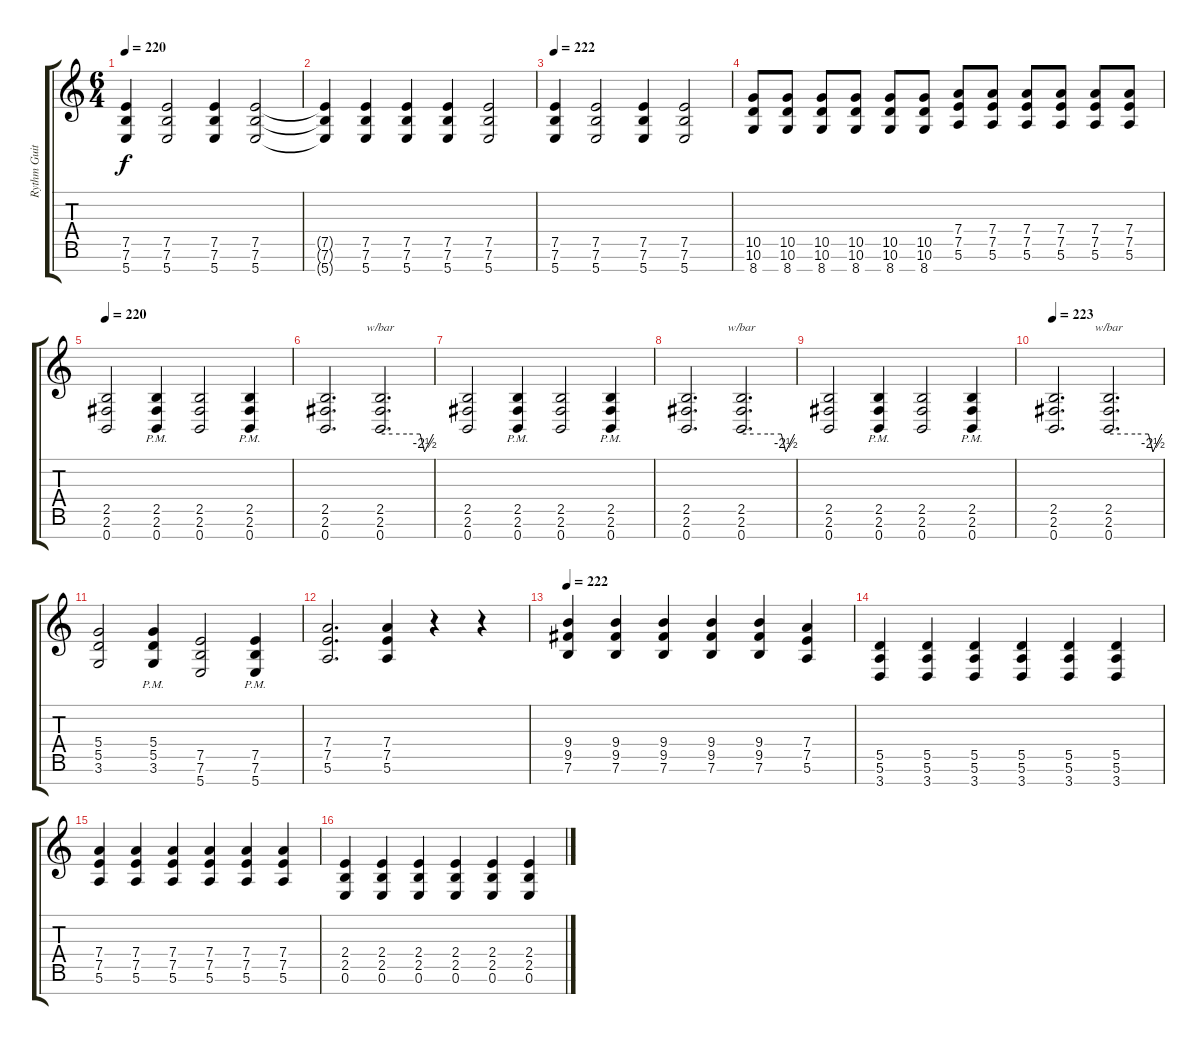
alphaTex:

\track ("Rythm Guitar I" "Rythm Guit") {instrument overdrivenguitar}
\staff {score tabs}
\tuning (E4 B3 G3 D3 A2 E2 B1) {hide}
\ts (6 4)
\tempo 220
\clef g2
\ks c
(7.5 7.6 5.7).4{dy f} (7.5 7.6 5.7).2 (7.5 7.6 5.7).4 (7.5 7.6 5.7).2 |
(7.5{t} 7.6{t} 5.7{t}).4 (7.5 7.6 5.7).4 (7.5 7.6 5.7).4 (7.5 7.6 5.7).4 (7.5 7.6 5.7).2 |
\tempo 222
(7.5 7.6 5.7).4 (7.5 7.6 5.7).2 (7.5 7.6 5.7).4 (7.5 7.6 5.7).2 |
(10.5 10.6 8.7).8 (10.5 10.6 8.7).8 (10.5 10.6 8.7).8 (10.5 10.6 8.7).8 (10.5 10.6 8.7).8 (10.5 10.6 8.7).8 (7.4 7.5 5.6).8 (7.4 7.5 5.6).8 (7.4 7.5 5.6).8 (7.4 7.5 5.6).8 (7.4 7.5 5.6).8 (7.4 7.5 5.6).8 |
\tempo 220
(2.5 2.6 0.7).2 (2.5{pm} 2.6{pm} 0.7{pm}).4 (2.5 2.6 0.7).2 (2.5{pm} 2.6{pm} 0.7{pm}).4 |
(2.5 2.6 0.7).2{d} (2.5 2.6 0.7).2{d tbe (custom default 0 0 30 0 45 0 50 -10 60 0)} |
(2.5 2.6 0.7).2 (2.5{pm} 2.6{pm} 0.7{pm}).4 (2.5 2.6 0.7).2 (2.5{pm} 2.6{pm} 0.7{pm}).4 |
(2.5 2.6 0.7).2{d} (2.5 2.6 0.7).2{d tbe (custom default 0 0 30 0 45 0 50 -10 60 0)} |
(2.5 2.6 0.7).2 (2.5{pm} 2.6{pm} 0.7{pm}).4 (2.5 2.6 0.7).2 (2.5{pm} 2.6{pm} 0.7{pm}).4 |
\tempo 223
(2.5 2.6 0.7).2{d} (2.5 2.6 0.7).2{d tbe (custom default 0 0 30 0 45 0 50 -10 60 0)} |
(5.4 5.5 3.6).2 (5.4{pm} 5.5{pm} 3.6{pm}).4 (7.5 7.6 5.7).2 (7.5{pm} 7.6{pm} 5.7{pm}).4 |
(7.4 7.5 5.6).2{d} (7.4 7.5 5.6).4 r.4 r.4 |
\tempo 222
(9.4 9.5 7.6).4 (9.4 9.5 7.6).4 (9.4 9.5 7.6).4 (9.4 9.5 7.6).4 (9.4 9.5 7.6).4 (7.4 7.5 5.6).4 |
(5.5 5.6 3.7).4 (5.5 5.6 3.7).4 (5.5 5.6 3.7).4 (5.5 5.6 3.7).4 (5.5 5.6 3.7).4 (5.5 5.6 3.7).4 |
(7.4 7.5 5.6).4 (7.4 7.5 5.6).4 (7.4 7.5 5.6).4 (7.4 7.5 5.6).4 (7.4 7.5 5.6).4 (7.4 7.5 5.6).4 |
(2.4 2.5 0.6).4 (2.4 2.5 0.6).4 (2.4 2.5 0.6).4 (2.4 2.5 0.6).4 (2.4 2.5 0.6).4 (2.4 2.5 0.6).4
